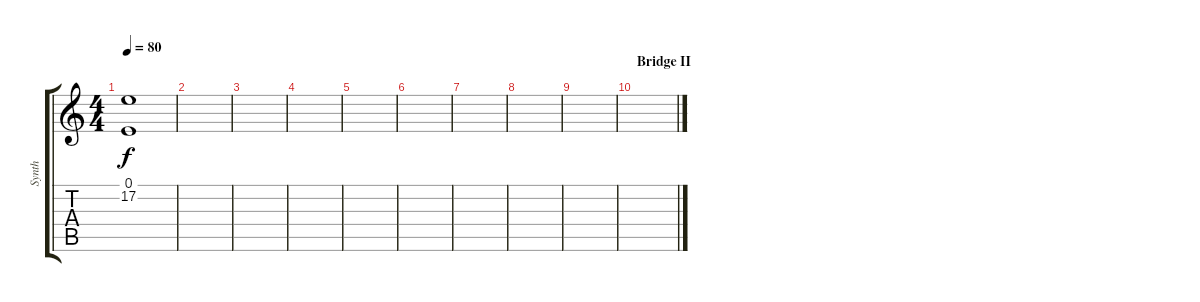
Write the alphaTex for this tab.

\track ("Synth" "Synth") {instrument fx6goblins}
\staff {score tabs}
\tuning (E4 B3 G3 D3 A2 E2) {hide}
\ts (4 4)
\tempo 80
\clef g2
\ks c
(0.1 17.2).1{dy f} |
|
|
|
|
|
|
|
|
\section ("" "Bridge II")
